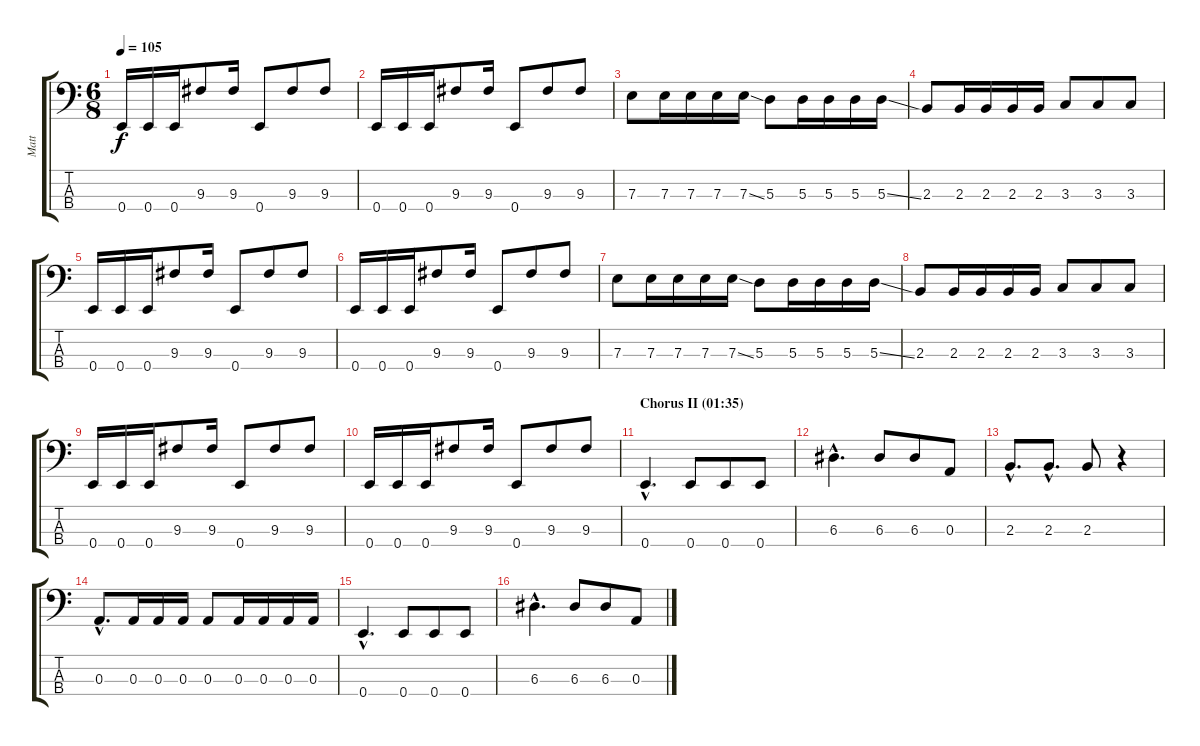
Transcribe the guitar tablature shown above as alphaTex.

\track ("Matt" "Matt") {instrument electricbasspick}
\staff {score tabs}
\tuning (G2 D2 A1 E1) {hide}
\ts (6 8)
\tempo 105
\clef f4
\ks c
0.4.16{dy f} 0.4.16 0.4.16 9.3.8 9.3.16 0.4.8 9.3.8 9.3.8 |
0.4.16 0.4.16 0.4.16 9.3.8 9.3.16 0.4.8 9.3.8 9.3.8 |
7.3.8 7.3.16 7.3.16 7.3.16 7.3{ss}.16 5.3.8 5.3.16 5.3.16 5.3.16 5.3{ss}.16 |
2.3.8 2.3.16 2.3.16 2.3.16 2.3.16 3.3.8 3.3.8 3.3.8 |
0.4.16 0.4.16 0.4.16 9.3.8 9.3.16 0.4.8 9.3.8 9.3.8 |
0.4.16 0.4.16 0.4.16 9.3.8 9.3.16 0.4.8 9.3.8 9.3.8 |
7.3.8 7.3.16 7.3.16 7.3.16 7.3{ss}.16 5.3.8 5.3.16 5.3.16 5.3.16 5.3{ss}.16 |
2.3.8 2.3.16 2.3.16 2.3.16 2.3.16 3.3.8 3.3.8 3.3.8 |
0.4.16 0.4.16 0.4.16 9.3.8 9.3.16 0.4.8 9.3.8 9.3.8 |
0.4.16 0.4.16 0.4.16 9.3.8 9.3.16 0.4.8 9.3.8 9.3.8 |
\section ("" "Chorus II (01:35)")
0.4{hac}.4{d} 0.4.8 0.4.8 0.4.8 |
6.3{hac}.4{d} 6.3.8 6.3.8 0.3.8 |
2.3{hac}.8{d} 2.3{hac}.8{d} 2.3.8 r.4 |
0.3{hac}.8{d} 0.3.16 0.3.16 0.3.16 0.3.8 0.3.16 0.3.16 0.3.16 0.3.16 |
0.4{hac}.4{d} 0.4.8 0.4.8 0.4.8 |
6.3{hac}.4{d} 6.3.8 6.3.8 0.3.8
